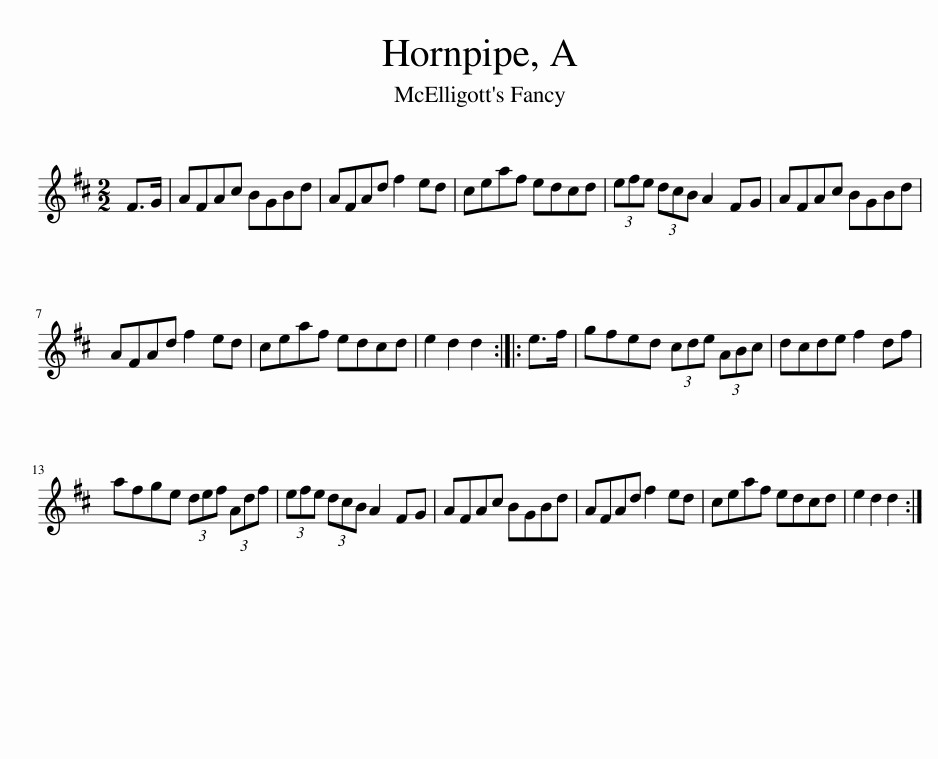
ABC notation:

X:1
L:1/8
M:2/2
I:linebreak $
K:D
V:1 treble
V:1
 F>G | AFAc BGBd | AFAd f2 ed | ceaf edcd | (3efe (3dcB A2 FG | %5
 AFAc BGBd |$ AFAd f2 ed | ceaf edcd | e2 d2 d2 :: e>f | %10
 gfed (3cde (3ABc | dcde f2 df |$ afge (3def (3Adf | (3efe (3dcB A2 FG | AFAc BGBd | %15
 AFAd f2 ed | ceaf edcd | e2 d2 d2 :| %18
